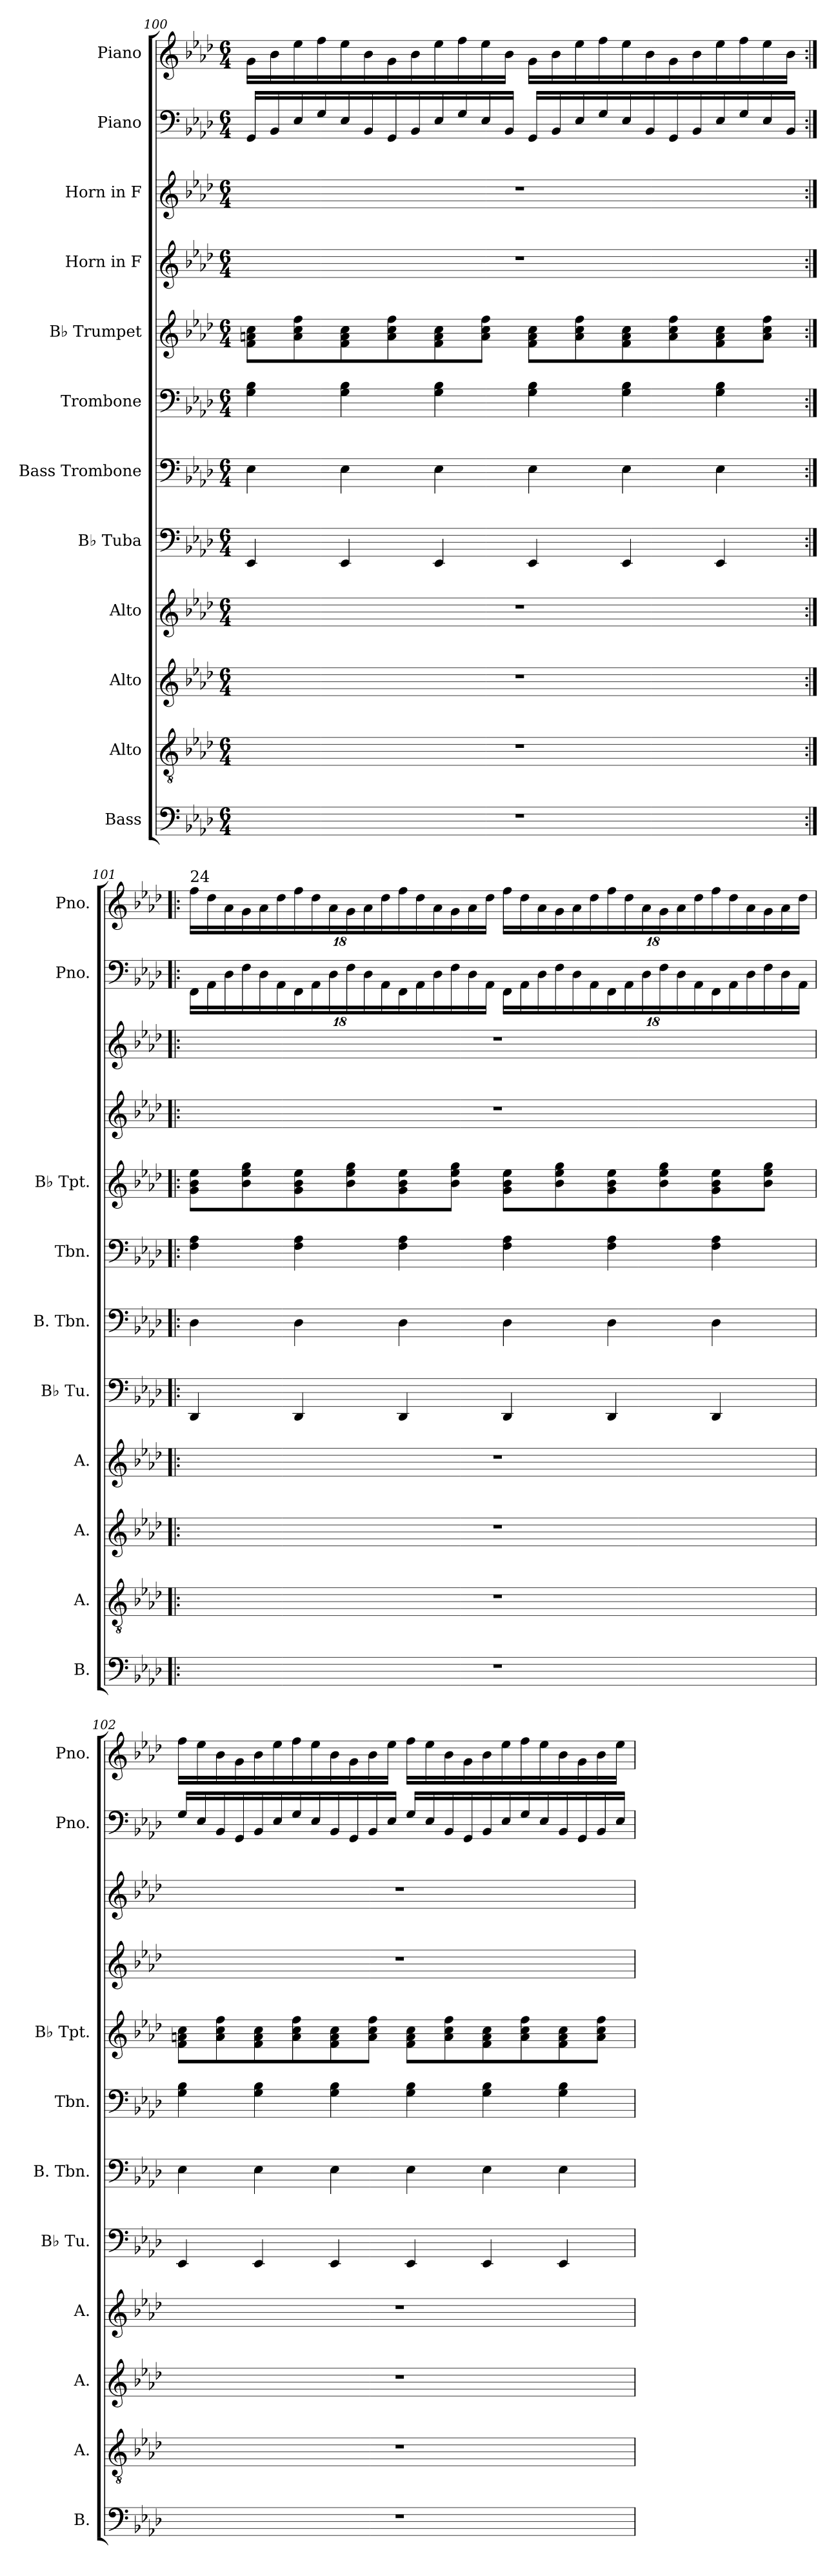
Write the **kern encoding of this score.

**kern	**kern	**kern	**kern	**kern	**kern	**kern	**kern	**kern	**kern	**kern	**kern
*part12	*part11	*part10	*part9	*part8	*part7	*part6	*part5	*part4	*part3	*part2	*part1
*staff12	*staff11	*staff10	*staff9	*staff8	*staff7	*staff6	*staff5	*staff4	*staff3	*staff2	*staff1
*I"Bass	*I"Alto	*I"Alto	*I"Alto	*I"B♭ Tuba	*I"Bass Trombone	*I"Trombone	*I"B♭ Trumpet	*I"Horn in F	*I"Horn in F	*I"Piano	*I"Piano
*I'B.	*I'A.	*I'A.	*I'A.	*I'B♭ Tu.	*I'B. Tbn.	*I'Tbn.	*I'B♭ Tpt.	*	*	*I'Pno.	*I'Pno.
!!LO:PB:g=z
*clefF4	*clefGv2	*clefG2	*clefG2	*clefF4	*clefF4	*clefF4	*clefG2	*clefG2	*clefG2	*clefF4	*clefG2
*	*	*	*	*	*	*	*ITrd1c2	*ITrd4c7	*ITrd4c7	*	*
*k[b-e-a-d-]	*k[b-e-a-d-]	*k[b-e-a-d-]	*k[b-e-a-d-]	*k[b-e-a-d-]	*k[b-e-a-d-]	*k[b-e-a-d-]	*k[b-e-a-d-g-c-]	*k[b-e-a-d-g-]	*k[b-e-a-d-g-]	*k[b-e-a-d-]	*k[b-e-a-d-]
*M6/4	*M6/4	*M6/4	*M6/4	*M6/4	*M6/4	*M6/4	*M6/4	*M6/4	*M6/4	*M6/4	*M6/4
=100	=100	=100	=100	=100	=100	=100	=100	=100	=100	=100	=100
1.r	1.r	1.r	1.r	4EE-/	4E-\	4G\ 4B-\	8e-\ 8gn\ 8b-\L	1.r	1.r	16GG/LL	16g\LL
.	.	.	.	.	.	.	.	.	.	16BB-/	16b-\
.	.	.	.	.	.	.	8g\ 8b-\ 8ee-\	.	.	16E-/	16ee-\
.	.	.	.	.	.	.	.	.	.	16G/	16ff\
.	.	.	.	4EE-/	4E-\	4G\ 4B-\	8e-\ 8g\ 8b-\	.	.	16E-/	16ee-\
.	.	.	.	.	.	.	.	.	.	16BB-/	16b-\
.	.	.	.	.	.	.	8g\ 8b-\ 8ee-\	.	.	16GG/	16g\
.	.	.	.	.	.	.	.	.	.	16BB-/	16b-\
.	.	.	.	4EE-/	4E-\	4G\ 4B-\	8e-\ 8g\ 8b-\	.	.	16E-/	16ee-\
.	.	.	.	.	.	.	.	.	.	16G/	16ff\
.	.	.	.	.	.	.	8g\ 8b-\ 8ee-\J	.	.	16E-/	16ee-\
.	.	.	.	.	.	.	.	.	.	16BB-/JJ	16b-\JJ
.	.	.	.	4EE-/	4E-\	4G\ 4B-\	8e-\ 8g\ 8b-\L	.	.	16GG/LL	16g\LL
.	.	.	.	.	.	.	.	.	.	16BB-/	16b-\
.	.	.	.	.	.	.	8g\ 8b-\ 8ee-\	.	.	16E-/	16ee-\
.	.	.	.	.	.	.	.	.	.	16G/	16ff\
.	.	.	.	4EE-/	4E-\	4G\ 4B-\	8e-\ 8g\ 8b-\	.	.	16E-/	16ee-\
.	.	.	.	.	.	.	.	.	.	16BB-/	16b-\
.	.	.	.	.	.	.	8g\ 8b-\ 8ee-\	.	.	16GG/	16g\
.	.	.	.	.	.	.	.	.	.	16BB-/	16b-\
.	.	.	.	4EE-/	4E-\	4G\ 4B-\	8e-\ 8g\ 8b-\	.	.	16E-/	16ee-\
.	.	.	.	.	.	.	.	.	.	16G/	16ff\
.	.	.	.	.	.	.	8g\ 8b-\ 8ee-\J	.	.	16E-/	16ee-\
.	.	.	.	.	.	.	.	.	.	16BB-/JJ	16b-\JJ
!!LO:PB:g=z
=101:|!|:	=101:|!|:	=101:|!|:	=101:|!|:	=101:|!|:	=101:|!|:	=101:|!|:	=101:|!|:	=101:|!|:	=101:|!|:	=101:|!|:	=101:|!|:
*	*	*	*	*	*	*	*	*	*	*Xbrackettup	*Xbrackettup
!	!	!	!	!	!	!	!	!	!	!	!LO:TX:a:t=24
1.r	1.r	1.r	1.r	4DD-/	4D-\	4F\ 4A-\	8f\ 8a-\ 8dd-\L	1.r	1.r	24FF\LL	24ff\LL
.	.	.	.	.	.	.	.	.	.	24AA-\	24dd-\
.	.	.	.	.	.	.	.	.	.	24D-\	24a-\
.	.	.	.	.	.	.	8a-\ 8dd-\ 8ff\	.	.	24F\	24g\
.	.	.	.	.	.	.	.	.	.	24D-\	24a-\
.	.	.	.	.	.	.	.	.	.	24AA-\	24dd-\
.	.	.	.	4DD-/	4D-\	4F\ 4A-\	8f\ 8a-\ 8dd-\	.	.	24FF\	24ff\
.	.	.	.	.	.	.	.	.	.	24AA-\	24dd-\
.	.	.	.	.	.	.	.	.	.	24D-\	24a-\
.	.	.	.	.	.	.	8a-\ 8dd-\ 8ff\	.	.	24F\	24g\
.	.	.	.	.	.	.	.	.	.	24D-\	24a-\
.	.	.	.	.	.	.	.	.	.	24AA-\	24dd-\
.	.	.	.	4DD-/	4D-\	4F\ 4A-\	8f\ 8a-\ 8dd-\	.	.	24FF\	24ff\
.	.	.	.	.	.	.	.	.	.	24AA-\	24dd-\
.	.	.	.	.	.	.	.	.	.	24D-\	24a-\
.	.	.	.	.	.	.	8a-\ 8dd-\ 8ff\J	.	.	24F\	24g\
.	.	.	.	.	.	.	.	.	.	24D-\	24a-\
.	.	.	.	.	.	.	.	.	.	24AA-\JJ	24dd-\JJ
.	.	.	.	4DD-/	4D-\	4F\ 4A-\	8f\ 8a-\ 8dd-\L	.	.	24FF\LL	24ff\LL
.	.	.	.	.	.	.	.	.	.	24AA-\	24dd-\
.	.	.	.	.	.	.	.	.	.	24D-\	24a-\
.	.	.	.	.	.	.	8a-\ 8dd-\ 8ff\	.	.	24F\	24g\
.	.	.	.	.	.	.	.	.	.	24D-\	24a-\
.	.	.	.	.	.	.	.	.	.	24AA-\	24dd-\
.	.	.	.	4DD-/	4D-\	4F\ 4A-\	8f\ 8a-\ 8dd-\	.	.	24FF\	24ff\
.	.	.	.	.	.	.	.	.	.	24AA-\	24dd-\
.	.	.	.	.	.	.	.	.	.	24D-\	24a-\
.	.	.	.	.	.	.	8a-\ 8dd-\ 8ff\	.	.	24F\	24g\
.	.	.	.	.	.	.	.	.	.	24D-\	24a-\
.	.	.	.	.	.	.	.	.	.	24AA-\	24dd-\
.	.	.	.	4DD-/	4D-\	4F\ 4A-\	8f\ 8a-\ 8dd-\	.	.	24FF\	24ff\
.	.	.	.	.	.	.	.	.	.	24AA-\	24dd-\
.	.	.	.	.	.	.	.	.	.	24D-\	24a-\
.	.	.	.	.	.	.	8a-\ 8dd-\ 8ff\J	.	.	24F\	24g\
.	.	.	.	.	.	.	.	.	.	24D-\	24a-\
.	.	.	.	.	.	.	.	.	.	24AA-\JJ	24dd-\JJ
!!LO:PB:g=z
=102	=102	=102	=102	=102	=102	=102	=102	=102	=102	=102	=102
1.r	1.r	1.r	1.r	4EE-/	4E-\	4G\ 4B-\	8e-\ 8gn\ 8b-\L	1.r	1.r	16G/LL	16ff\LL
.	.	.	.	.	.	.	.	.	.	16E-/	16ee-\
.	.	.	.	.	.	.	8g\ 8b-\ 8ee-\	.	.	16BB-/	16b-\
.	.	.	.	.	.	.	.	.	.	16GG/	16g\
.	.	.	.	4EE-/	4E-\	4G\ 4B-\	8e-\ 8g\ 8b-\	.	.	16BB-/	16b-\
.	.	.	.	.	.	.	.	.	.	16E-/	16ee-\
.	.	.	.	.	.	.	8g\ 8b-\ 8ee-\	.	.	16G/	16ff\
.	.	.	.	.	.	.	.	.	.	16E-/	16ee-\
.	.	.	.	4EE-/	4E-\	4G\ 4B-\	8e-\ 8g\ 8b-\	.	.	16BB-/	16b-\
.	.	.	.	.	.	.	.	.	.	16GG/	16g\
.	.	.	.	.	.	.	8g\ 8b-\ 8ee-\J	.	.	16BB-/	16b-\
.	.	.	.	.	.	.	.	.	.	16E-/JJ	16ee-\JJ
.	.	.	.	4EE-/	4E-\	4G\ 4B-\	8e-\ 8g\ 8b-\L	.	.	16G/LL	16ff\LL
.	.	.	.	.	.	.	.	.	.	16E-/	16ee-\
.	.	.	.	.	.	.	8g\ 8b-\ 8ee-\	.	.	16BB-/	16b-\
.	.	.	.	.	.	.	.	.	.	16GG/	16g\
.	.	.	.	4EE-/	4E-\	4G\ 4B-\	8e-\ 8g\ 8b-\	.	.	16BB-/	16b-\
.	.	.	.	.	.	.	.	.	.	16E-/	16ee-\
.	.	.	.	.	.	.	8g\ 8b-\ 8ee-\	.	.	16G/	16ff\
.	.	.	.	.	.	.	.	.	.	16E-/	16ee-\
.	.	.	.	4EE-/	4E-\	4G\ 4B-\	8e-\ 8g\ 8b-\	.	.	16BB-/	16b-\
.	.	.	.	.	.	.	.	.	.	16GG/	16g\
.	.	.	.	.	.	.	8g\ 8b-\ 8ee-\J	.	.	16BB-/	16b-\
.	.	.	.	.	.	.	.	.	.	16E-/JJ	16ee-\JJ
=	=	=	=	=	=	=	=	=	=	=	=
*-	*-	*-	*-	*-	*-	*-	*-	*-	*-	*-	*-
